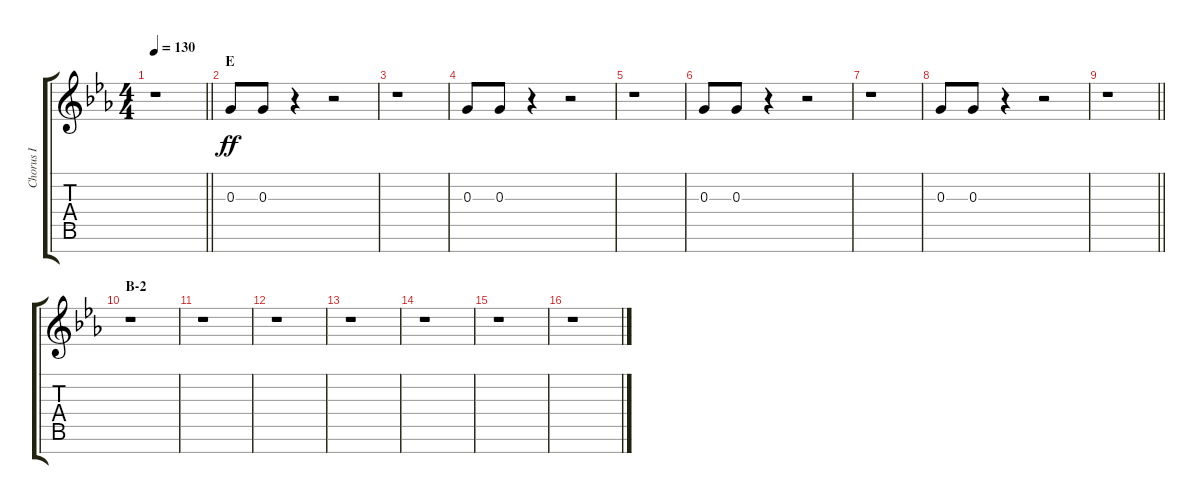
\track ("Chorus I" "Chorus I") {instrument voiceoohs}
\staff {score tabs}
\tuning (E5 B4 G4 D4 A3 E3 B2) {hide}
\ts (4 4)
\tempo 130
\clef g2
\barLineRight lightlight
\ks eb
r.1{dy ff} |
\section ("" "E")
0.3.8 0.3.8 r.4 r.2 |
r.1 |
0.3.8 0.3.8 r.4 r.2 |
r.1 |
0.3.8 0.3.8 r.4 r.2 |
r.1 |
0.3.8 0.3.8 r.4 r.2 |
\barLineRight lightlight
r.1 |
\section ("" "B-2")
r.1 |
r.1 |
r.1 |
r.1 |
r.1 |
r.1 |
r.1
